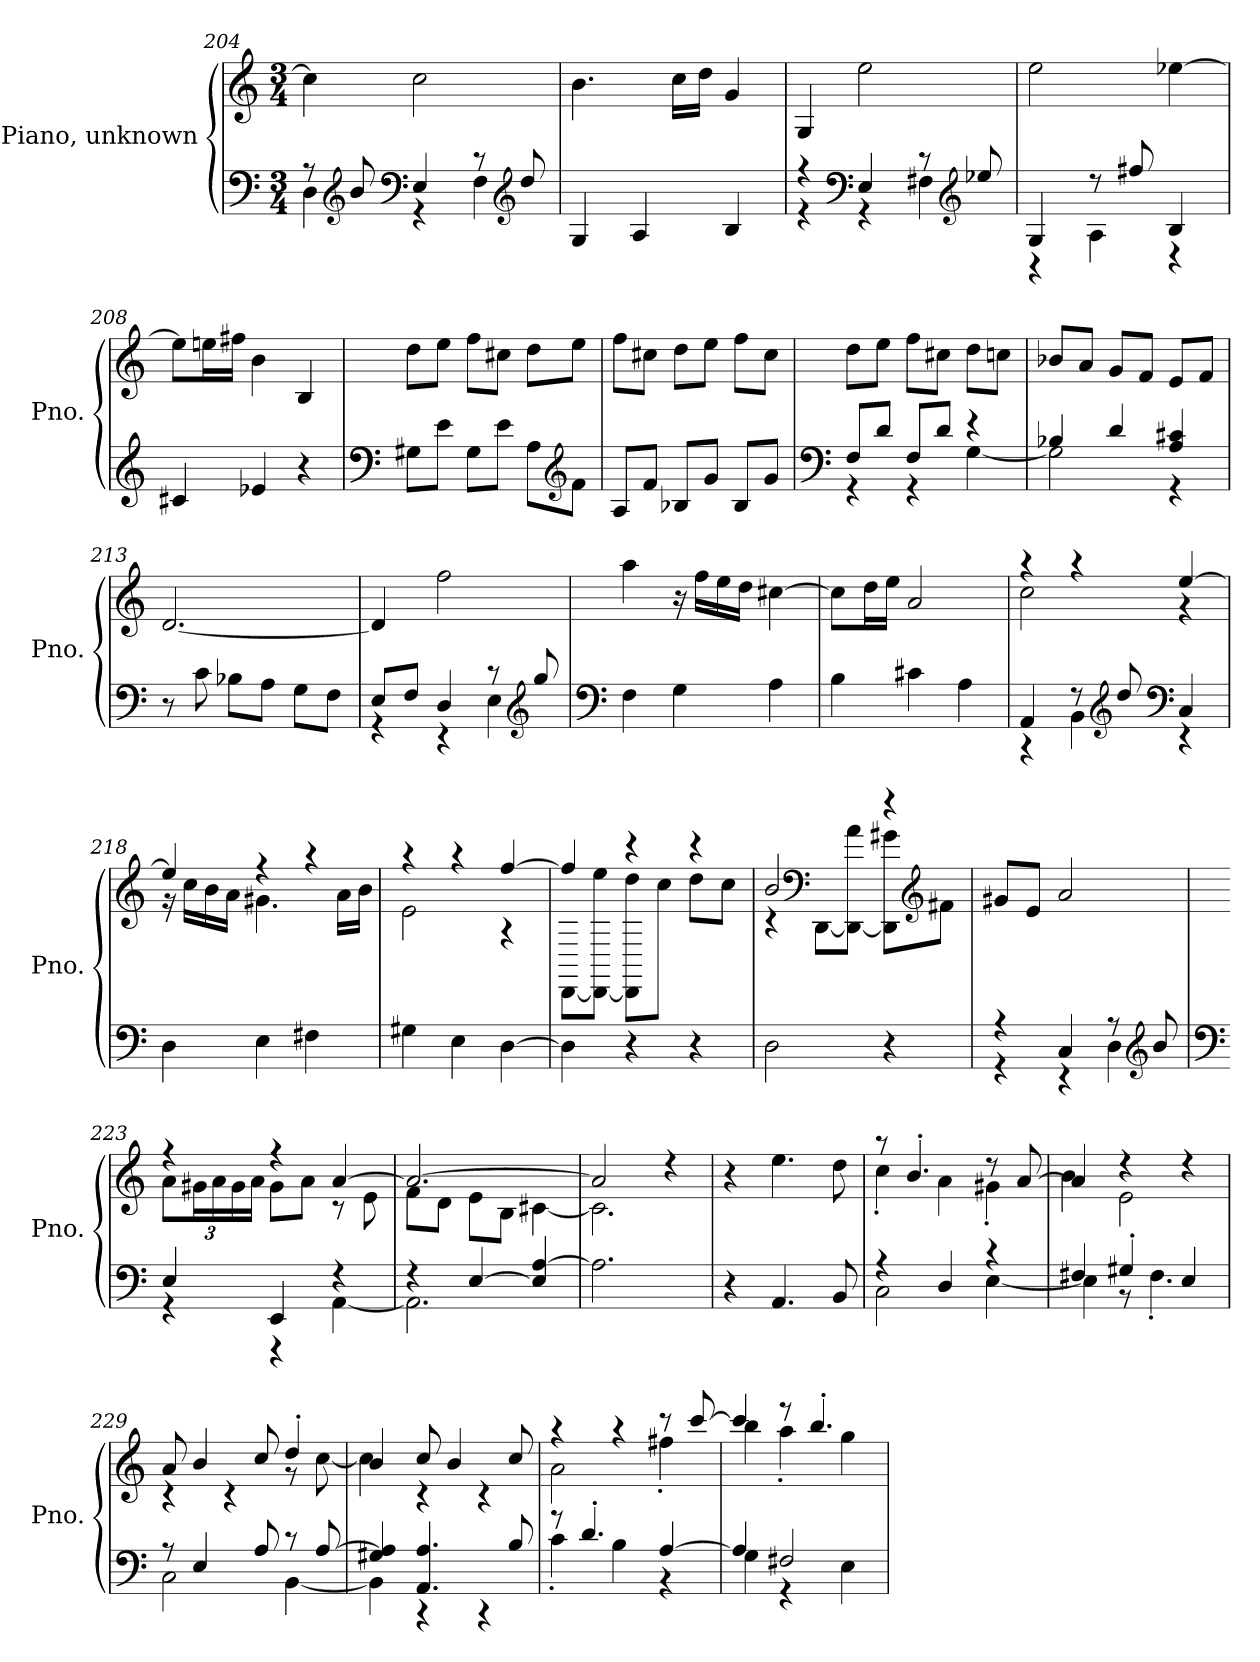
**kern	**kern
*part1	*part1
*staff2	*staff1
*I"Piano, unknown	*
*I'Pno.	*
*clefF4	*clefG2
*k[]	*k[]
*M3/4	*M3/4
=204	=204
*^	*
8r	4D\	4cc\]
*clefG2	*	*
8b/	.	.
*clefF4	*	*
4E/	4r	2cc\
8r	4F\	.
*clefG2	*	*
8dd/	.	.
*v	*v	*
=205	=205
4G/	4.b\
4A/	.
.	16cc\LL
.	16dd\JJ
4B/	4g/
!!LO:LB:g=z
=206	=206
*^	*
4r	4r	4G/
*clefF4	*	*
4E/	4r	2ee\
8r	4F#X\	.
*clefG2	*	*
8ee-X/	.	.
=207	=207	=207
4G/	4r	2ee\
8r	4A\	.
8ff#X/	.	.
4B/	4r	[4ee-X\
*v	*v	*
=208	=208
4c#X/	8ee-\L]
.	16een\L
.	16ff#X\JJ
4e-X/	4b\
4r	4B/
=209	=209
*clefF4	*
8G#X\L	8dd\L
8e\J	8ee\J
8G#\L	8ff\L
8e\J	8cc#X\J
8A\L	8dd\L
*clefG2	*
8f\J	8ee\J
=210	=210
8A/L	8ff\L
8f/J	8cc#X\J
8B-X/L	8dd\L
8g/J	8ee\J
8B-/L	8ff\L
8g/J	8cc#\J
!!LO:LB:g=z
=211	=211
*clefF4	*
*^	*
8F/L	4r	8dd\L
8d/J	.	8ee\J
8F/L	4r	8ff\L
8d/J	.	8cc#X\J
4r	[4G\	8dd\L
.	.	8ccn\J
=212	=212	=212
4B-X/	2G\]	8b-X/L
.	.	8a/J
4d/	.	8g/L
.	.	8f/J
4A/ 4c#X/	4r	8e/L
.	.	8f/J
*v	*v	*
=213	=213
8r	[2.d/
8c\	.
8B-X\L	.
8A\J	.
8G\L	.
8F\J	.
=214	=214
*^	*
8E/L	4r	4d/]
8F/J	.	.
4D/	4r	2ff\
8r	4E\	.
*clefG2	*	*
8gg/	.	.
*v	*v	*
=215	=215
*clefF4	*
4F\	4aa\
4G\	16r
.	16ff\LL
.	16ee\
.	16dd\JJ
4A\	[4cc#X\
=216	=216
4B\	8cc#\L]
.	16dd\L
.	16ee\JJ
4c#X\	2a/
4A\	.
!!LO:LB:g=z
=217	=217
*^	*^
4AA/	4r	4r	2cc\
8r	4BB\	4r	.
*clefG2	*	*	*
8dd/	.	.	.
*clefF4	*	*	*
4C/	4r	[4ee/	4r
*v	*v	*	*
=218	=218	=218
4D\	4ee/]	16r
.	.	16cc\LL
.	.	16b\
.	.	16a\JJ
4E\	4r	4.g#X\
4F#X\	4r	.
.	.	16a\LL
.	.	16b\JJ
=219	=219	=219
4G#X\	4r	2e\
4E\	4r	.
[4D\	[4ff/	4r
=220	=220	=220
4D\]	4ff/]	[8DD\L
.	.	8DD\_ 8ee\J
4r	4r	8DD\] 8dd\L
.	.	8cc\J
4r	4r	8dd\L
.	.	8cc\J
=221	=221	=221
2D\	2b/	4r
*	*clefF4	*
.	.	[8DD\L
.	.	8DD\_ 8a\J
4r	4r	8DD\] 8g#X\L
*	*clefG2	*
.	.	8f#X\J
*	*v	*v
!!LO:LB:g=z
=222	=222
*^	*
4r	4r	8g#X/L
.	.	8e/J
4C/	4r	2a/
8r	4D\	.
*clefG2	*	*
8b/	.	.
=223	=223	=223
*clefF4	*	*
*	*	*^
*	*	*	*Xbrackettup
4E/	4r	4r	12a\L
.	.	.	24g#X\L
.	.	.	24a\
.	.	.	24g#\
.	.	.	24a\JJ
4EE/	4r	4r	8g#\L
.	.	.	8a\J
4r	[4AA\	[4a/	8r
.	.	.	8e\
=224	=224	=224	=224
4r	2.AA\]	2.a/_	8f\L
.	.	.	8d\J
[4E/	.	.	8e\L
.	.	.	8B\J
4E/] [4A/	.	.	[4c#X\
*v	*v	*	*
=225	=225	=225
2.A\]	2a/]	2.c#\]
.	4r	.
*	*v	*v
=226	=226
4r	4r
4.AA/	4.ee\
8BB/	8dd\
=227	=227
*^	*^
4r	2C\	8r	4cc'\
.	.	4.b'/	.
4D/	.	.	4a\
4r	[4E\	8r	4g#X'\
.	.	[8a/	.
!!LO:LB:g=z	!!
=228	=228	=228	=228
4F#X/	4E\]	4a/]	4b\
4G#X'/	8r	4r	2e\
.	4.F#'\	.	.
4E/	.	4r	.
=229	=229	=229	=229
8r	2C\	8a/	4r
4E/	.	4b/	.
.	.	.	4r
8A/	.	8cc/	.
8r	[4BB\	4dd'/	8r
[8A/	.	.	[8cc\
=230	=230	=230	=230
4G#X/ 4A/]	4BB\]	4b/	4cc\]
4.AA/ 4.A/	4r	8cc/	4r
.	.	4b/	.
.	4r	.	4r
8B/	.	8cc/	.
=231	=231	=231	=231
8r	4c'\	4r	2a\
4.d'/	.	.	.
.	4B\	4r	.
[4A/	4r	8r	4ff#X'\
.	.	[8ccc/	.
=232	=232	=232	=232
4A/]	4G\	4ccc/]	4bb\
2F#X/	4r	8r	4aa'\
.	.	4.bb'/	.
.	4E\	.	4gg\
*v	*v	*	*
*	*v	*v
=	=
*-	*-
